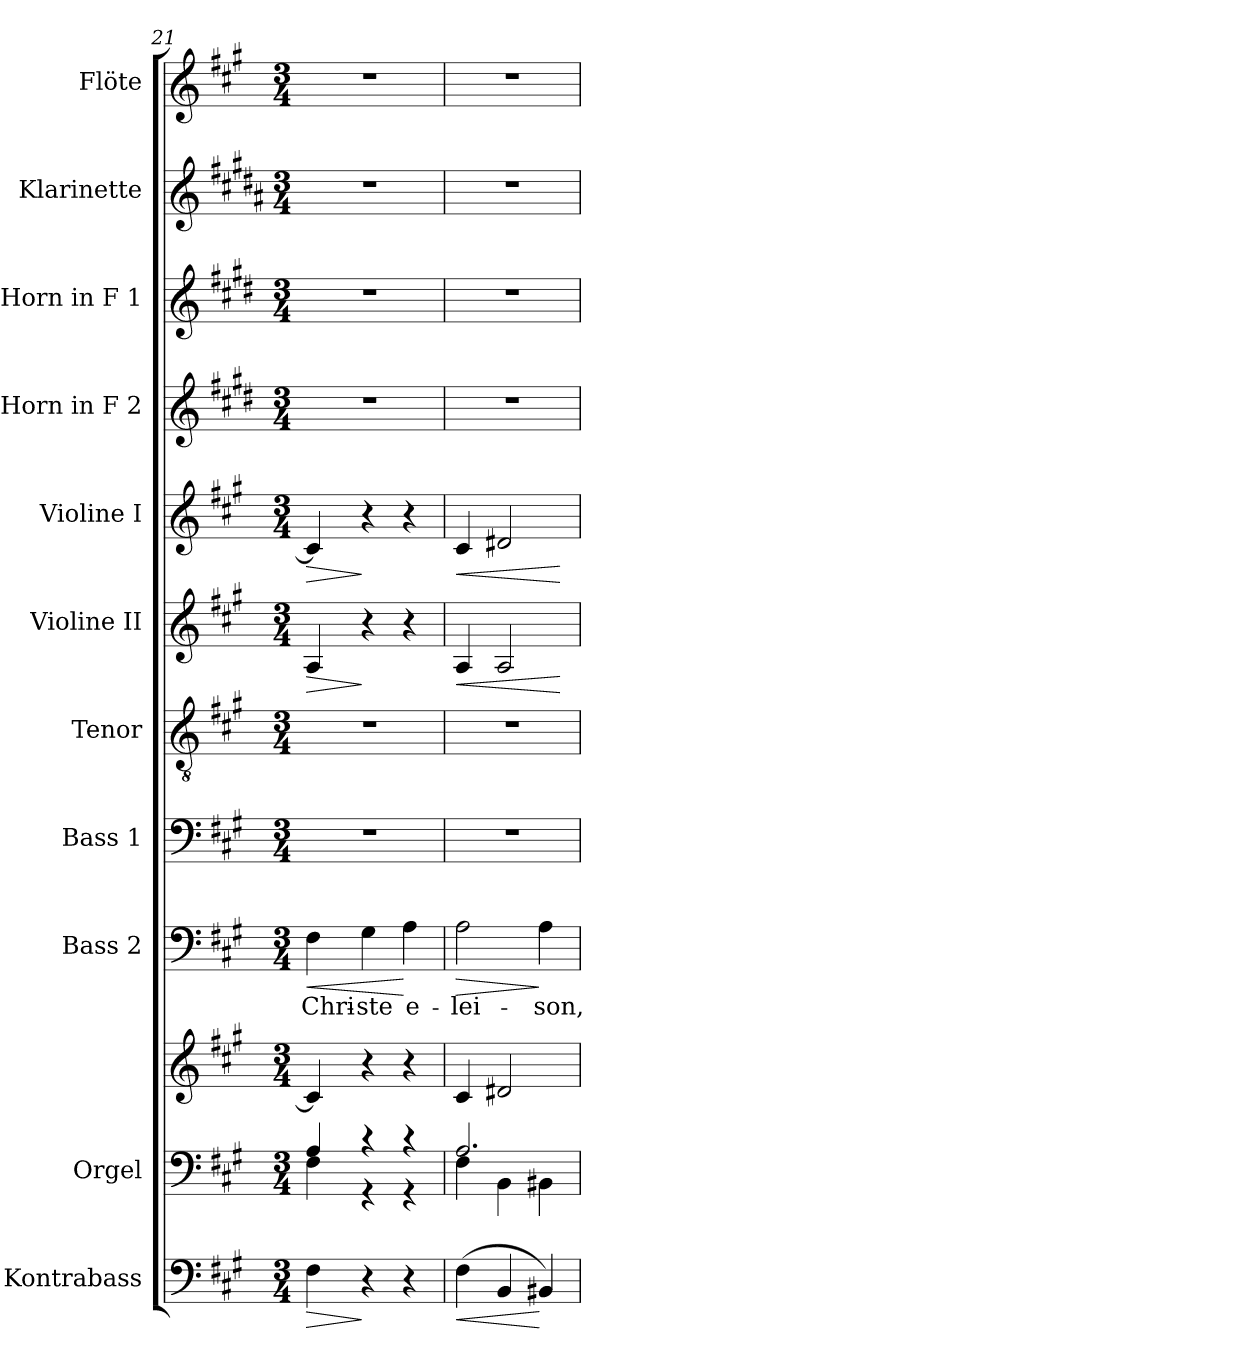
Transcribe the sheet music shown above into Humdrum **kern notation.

**kern	**dynam	**kern	**kern	**kern	**text	**dynam	**kern	**kern	**kern	**dynam	**kern	**dynam	**kern	**kern	**kern	**kern
*part11	*part11	*part10	*part10	*part9	*part9	*part9	*part8	*part7	*part6	*part6	*part5	*part5	*part4	*part3	*part2	*part1
*staff12	*staff12	*staff11	*staff10	*staff9	*staff9	*staff9	*staff8	*staff7	*staff6	*staff6	*staff5	*staff5	*staff4	*staff3	*staff2	*staff1
*I"Kontrabass	*	*I"Orgel	*	*I"Bass 2	*	*	*I"Bass 1	*I"Tenor	*I"Violine II	*	*I"Violine I	*	*I"Horn in F 2	*I"Horn in F 1	*I"Klarinette	*I"Flöte
*I'Kb.	*	*I'Org.	*	*I'B2.	*	*	*I'B1.	*I'T.	*I'Vl. II	*	*I'Vl. I	*	*	*	*I'Kl.	*I'Fl.
!!LO:PB:g=z
*clefF4	*	*clefF4	*clefG2	*clefF4	*	*	*clefF4	*clefGv2	*clefG2	*	*clefG2	*	*clefG2	*clefG2	*clefG2	*clefG2
*ITrd7c12	*	*	*	*	*	*	*	*	*	*	*	*	*ITrd4c7	*ITrd4c7	*ITrd1c2	*
*k[f#c#g#]	*	*k[f#c#g#]	*k[f#c#g#]	*k[f#c#g#]	*	*	*k[f#c#g#]	*k[f#c#g#]	*k[f#c#g#]	*	*k[f#c#g#]	*	*k[f#c#g#]	*k[f#c#g#]	*k[f#c#g#]	*k[f#c#g#]
*A:	*	*A:	*A:	*A:	*	*	*A:	*A:	*A:	*	*A:	*	*A:	*A:	*A:	*A:
*M3/4	*	*M3/4	*M3/4	*M3/4	*	*	*M3/4	*M3/4	*M3/4	*	*M3/4	*	*M3/4	*M3/4	*M3/4	*M3/4
=21	=21	=21	=21	=21	=21	=21	=21	=21	=21	=21	=21	=21	=21	=21	=21	=21
!	!LO:HP:b	!	!	!	!LO:LY:b	!LO:HP:b	!	!	!	!LO:HP:b	!	!LO:HP:b	!	!	!	!
*	*	*^	*	*	*	*	*	*	*	*	*	*	*	*	*	*
4FF#\	>	4A/	4F#\	4c#/]	4F#\	Chri-	<	2.r	2.r	4A/	>	4c#/]	>	2.r	2.r	2.r	2.r
!	!	!	!	!	!	!LO:LY:b	!	!	!	!	!	!	!	!	!	!	!
4r	]	4r	4r	4r	4G#\	-ste	.	.	.	4r	]	4r	]	.	.	.	.
!	!	!	!	!	!	!LO:LY:b	!	!	!	!	!	!	!	!	!	!	!
4r	.	4r	4r	4r	4A\	e-	[	.	.	4r	.	4r	.	.	.	.	.
=22	=22	=22	=22	=22	=22	=22	=22	=22	=22	=22	=22	=22	=22	=22	=22	=22	=22
!	!LO:HP:b	!	!	!	!	!LO:LY:b	!LO:HP:b	!	!	!	!LO:HP:b	!	!LO:HP:b	!	!	!	!
(>4FF#\	<	2.A/	4F#\	4c#/	2A\	-lei-	>	2.r	2.r	4A/	<	4c#/	<	2.r	2.r	2.r	2.r
4BBB/	.	.	4BB\	2d#X/	.	.	.	.	.	2A/	.	2d#X/	.	.	.	.	.
!	!	!	!	!	!	!LO:LY:b	!	!	!	!	!	!	!	!	!	!	!
4BBB#X/)	[	.	4BB#X\	.	4A\	-son,	]	.	.	.	.	.	.	.	.	.	.
*	*	*v	*v	*	*	*	*	*	*	*	*	*	*	*	*	*	*
.	.	.	.	.	.	.	.	.	.	[	.	[	.	.	.	.
=	=	=	=	=	=	=	=	=	=	=	=	=	=	=	=	=
*-	*-	*-	*-	*-	*-	*-	*-	*-	*-	*-	*-	*-	*-	*-	*-	*-
